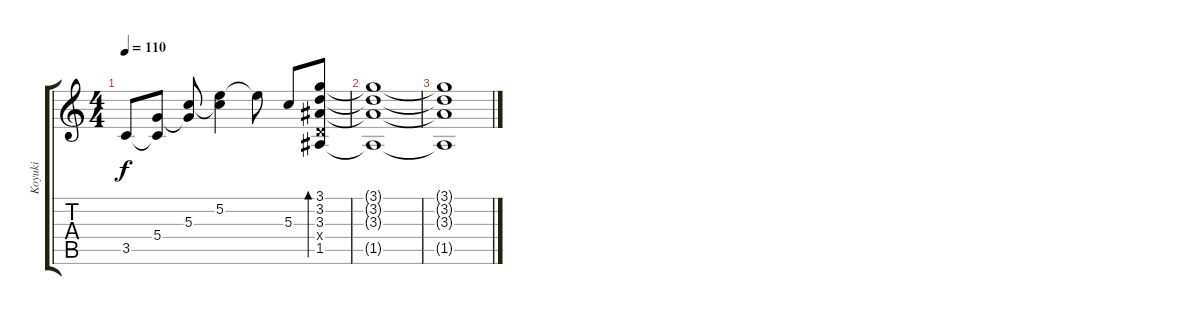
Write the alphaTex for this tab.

\track ("Koyuki" "Koyuki") {instrument overdrivenguitar}
\staff {score tabs}
\tuning (E4 B3 G3 D3 A2 E2) {hide}
\ts (4 4)
\tempo 110
\clef g2
\ks c
3.5.8{dy f} (5.4 3.5{t}).8 (5.3 5.4{t}).8 (5.2 5.3{t}).4 5.2{t}.8 5.3.8 (3.1 3.2 3.3 0.4{x} 1.5).8{bd 120} |
(3.1{t} 3.2{t} 3.3{t} 1.5{t}).1 |
(3.1{t} 3.2{t} 3.3{t} 1.5{t}).1
